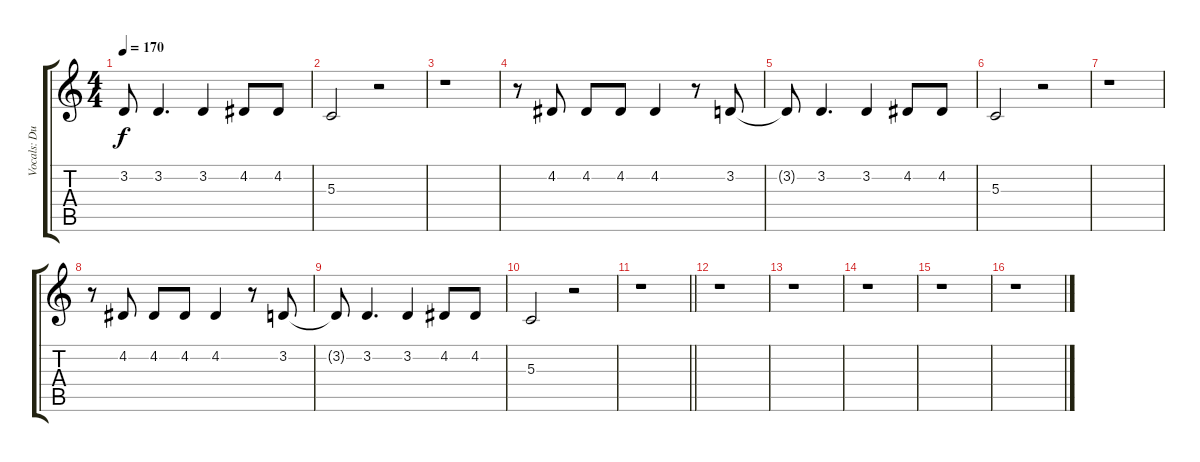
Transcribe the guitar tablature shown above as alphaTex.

\track ("Vocals: Duff" "Vocals: Du") {instrument lead2sawtooth}
\staff {score tabs}
\tuning (E4 B3 G3 D3 A2 E2) {hide}
\ts (4 4)
\tempo 170
\clef g2
\ks c
3.2{t}.8{dy f} 3.2.4{d} 3.2.4 4.2.8 4.2.8 |
5.3.2 r.2 |
r.1 |
r.8 4.2.8 4.2.8 4.2.8 4.2.4 r.8 3.2.8 |
3.2{t}.8 3.2.4{d} 3.2.4 4.2.8 4.2.8 |
5.3.2 r.2 |
r.1 |
r.8 4.2.8 4.2.8 4.2.8 4.2.4 r.8 3.2.8 |
3.2{t}.8 3.2.4{d} 3.2.4 4.2.8 4.2.8 |
5.3.2 r.2 |
\barLineRight lightlight
r.1 |
r.1 |
r.1 |
r.1 |
r.1 |
r.1
